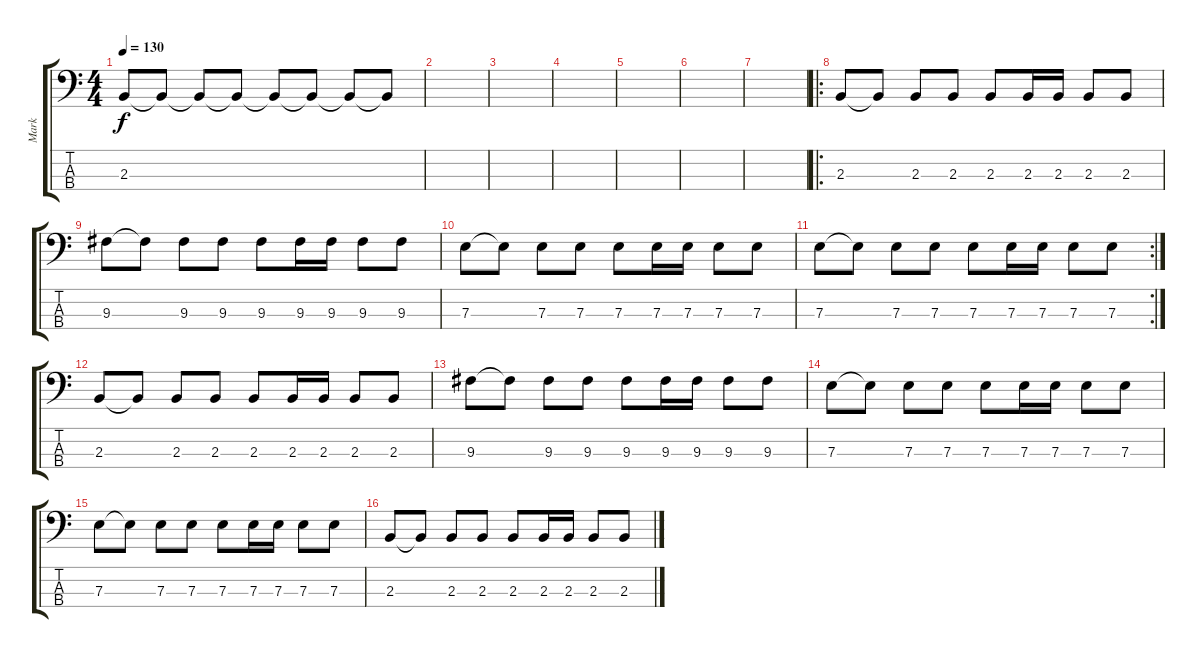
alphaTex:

\track ("Mark" "Mark") {instrument electricbassfinger}
\staff {score tabs}
\tuning (G2 D2 A1 E1) {hide}
\ts (4 4)
\tempo 130
\clef f4
\ks c
2.3{t}.8{dy f volume 8} 2.3{t}.8 2.3{t}.8{volume 6} 2.3{t}.8 2.3{t}.8{volume 4} 2.3{t}.8 2.3{t}.8{volume 2} 2.3{t}.8 |
|
|
|
|
|
|
\ro
2.3.8{volume 16} 2.3{t}.8 2.3.8 2.3.8 2.3.8 2.3.16 2.3.16 2.3.8 2.3.8 |
9.3.8 9.3{t}.8 9.3.8 9.3.8 9.3.8 9.3.16 9.3.16 9.3.8 9.3.8 |
7.3.8 7.3{t}.8 7.3.8 7.3.8 7.3.8 7.3.16 7.3.16 7.3.8 7.3.8 |
\rc 2
7.3.8 7.3{t}.8 7.3.8 7.3.8 7.3.8 7.3.16 7.3.16 7.3.8 7.3.8 |
2.3.8 2.3{t}.8 2.3.8 2.3.8 2.3.8 2.3.16 2.3.16 2.3.8 2.3.8 |
9.3.8 9.3{t}.8 9.3.8 9.3.8 9.3.8 9.3.16 9.3.16 9.3.8 9.3.8 |
7.3.8 7.3{t}.8 7.3.8 7.3.8 7.3.8 7.3.16 7.3.16 7.3.8 7.3.8 |
7.3.8 7.3{t}.8 7.3.8 7.3.8 7.3.8 7.3.16 7.3.16 7.3.8 7.3.8 |
2.3.8 2.3{t}.8 2.3.8 2.3.8 2.3.8 2.3.16 2.3.16 2.3.8 2.3.8
